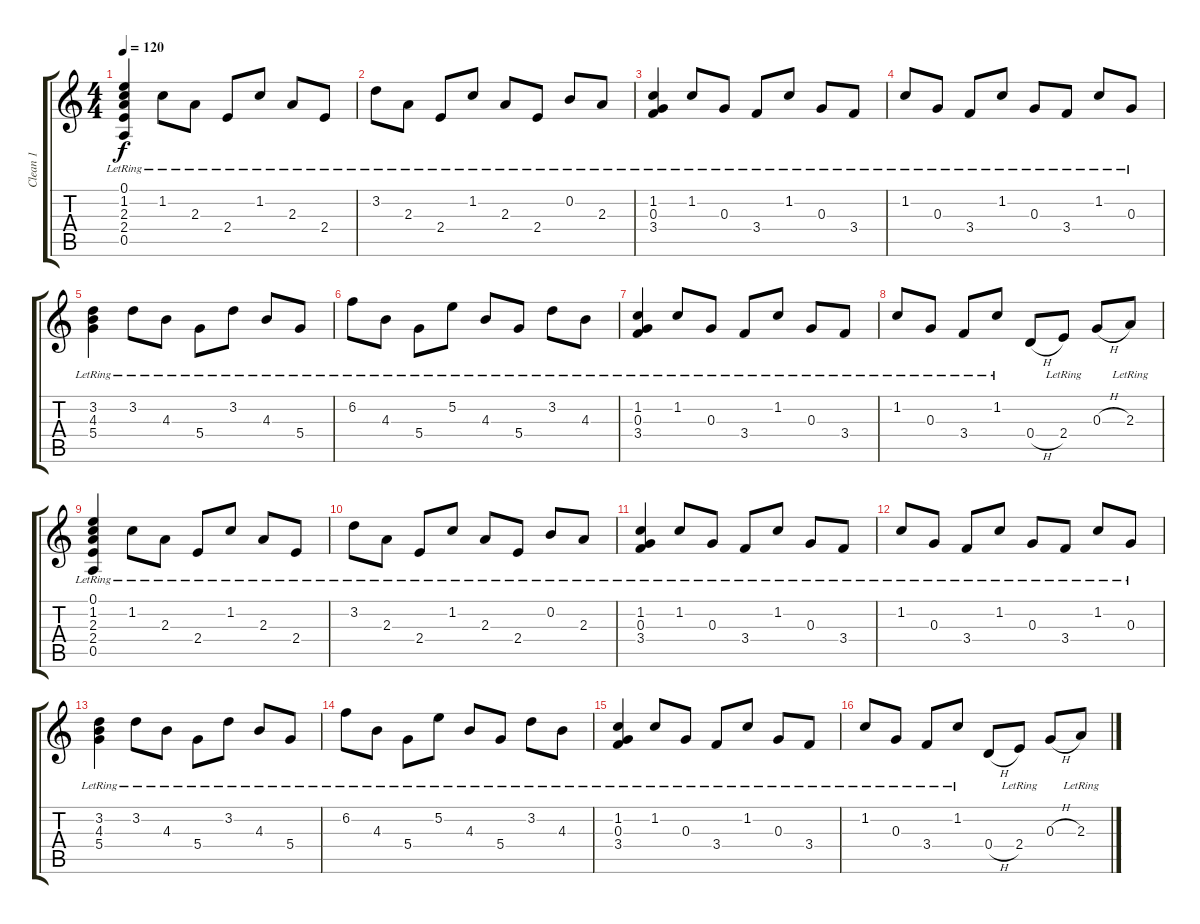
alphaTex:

\track ("Clean 1" "Clean 1") {instrument electricguitarclean}
\staff {score tabs}
\tuning (E4 B3 G3 D3 A2 E2) {hide}
\ts (4 4)
\tempo 120
\clef g2
\ks c
(0.1{lr} 1.2{lr} 2.3{lr} 2.4{lr} 0.5{lr}).4{dy f instrument electricguitarclean} 1.2{lr}.8 2.3{lr}.8 2.4{lr}.8 1.2{lr}.8 2.3{lr}.8 2.4{lr}.8 |
3.2{lr}.8 2.3{lr}.8 2.4{lr}.8 1.2{lr}.8 2.3{lr}.8 2.4{lr}.8 0.2{lr}.8 2.3{lr}.8 |
(1.2{lr} 0.3{lr} 3.4{lr}).4 1.2{lr}.8 0.3{lr}.8 3.4{lr}.8 1.2{lr}.8 0.3{lr}.8 3.4{lr}.8 |
1.2{lr}.8 0.3{lr}.8 3.4{lr}.8 1.2{lr}.8 0.3{lr}.8 3.4{lr}.8 1.2{lr}.8 0.3{lr}.8 |
(3.2{lr} 4.3{lr} 5.4{lr}).4 3.2{lr}.8 4.3{lr}.8 5.4{lr}.8 3.2{lr}.8 4.3{lr}.8 5.4{lr}.8 |
6.2{lr}.8 4.3{lr}.8 5.4{lr}.8 5.2{lr}.8 4.3{lr}.8 5.4{lr}.8 3.2{lr}.8 4.3{lr}.8 |
(1.2{lr} 0.3{lr} 3.4{lr}).4 1.2{lr}.8 0.3{lr}.8 3.4{lr}.8 1.2{lr}.8 0.3{lr}.8 3.4{lr}.8 |
1.2{lr}.8 0.3{lr}.8 3.4{lr}.8 1.2{lr}.8 0.4{h}.8 2.4{lr}.8 0.3{h}.8 2.3{lr}.8 |
(0.1{lr} 1.2{lr} 2.3{lr} 2.4{lr} 0.5{lr}).4 1.2{lr}.8 2.3{lr}.8 2.4{lr}.8 1.2{lr}.8 2.3{lr}.8 2.4{lr}.8 |
3.2{lr}.8 2.3{lr}.8 2.4{lr}.8 1.2{lr}.8 2.3{lr}.8 2.4{lr}.8 0.2{lr}.8 2.3{lr}.8 |
(1.2{lr} 0.3{lr} 3.4{lr}).4 1.2{lr}.8 0.3{lr}.8 3.4{lr}.8 1.2{lr}.8 0.3{lr}.8 3.4{lr}.8 |
1.2{lr}.8 0.3{lr}.8 3.4{lr}.8 1.2{lr}.8 0.3{lr}.8 3.4{lr}.8 1.2{lr}.8 0.3{lr}.8 |
(3.2{lr} 4.3{lr} 5.4{lr}).4 3.2{lr}.8 4.3{lr}.8 5.4{lr}.8 3.2{lr}.8 4.3{lr}.8 5.4{lr}.8 |
6.2{lr}.8 4.3{lr}.8 5.4{lr}.8 5.2{lr}.8 4.3{lr}.8 5.4{lr}.8 3.2{lr}.8 4.3{lr}.8 |
(1.2{lr} 0.3{lr} 3.4{lr}).4 1.2{lr}.8 0.3{lr}.8 3.4{lr}.8 1.2{lr}.8 0.3{lr}.8 3.4{lr}.8 |
1.2{lr}.8 0.3{lr}.8 3.4{lr}.8 1.2{lr}.8 0.4{h}.8 2.4{lr}.8 0.3{h}.8 2.3{lr}.8
